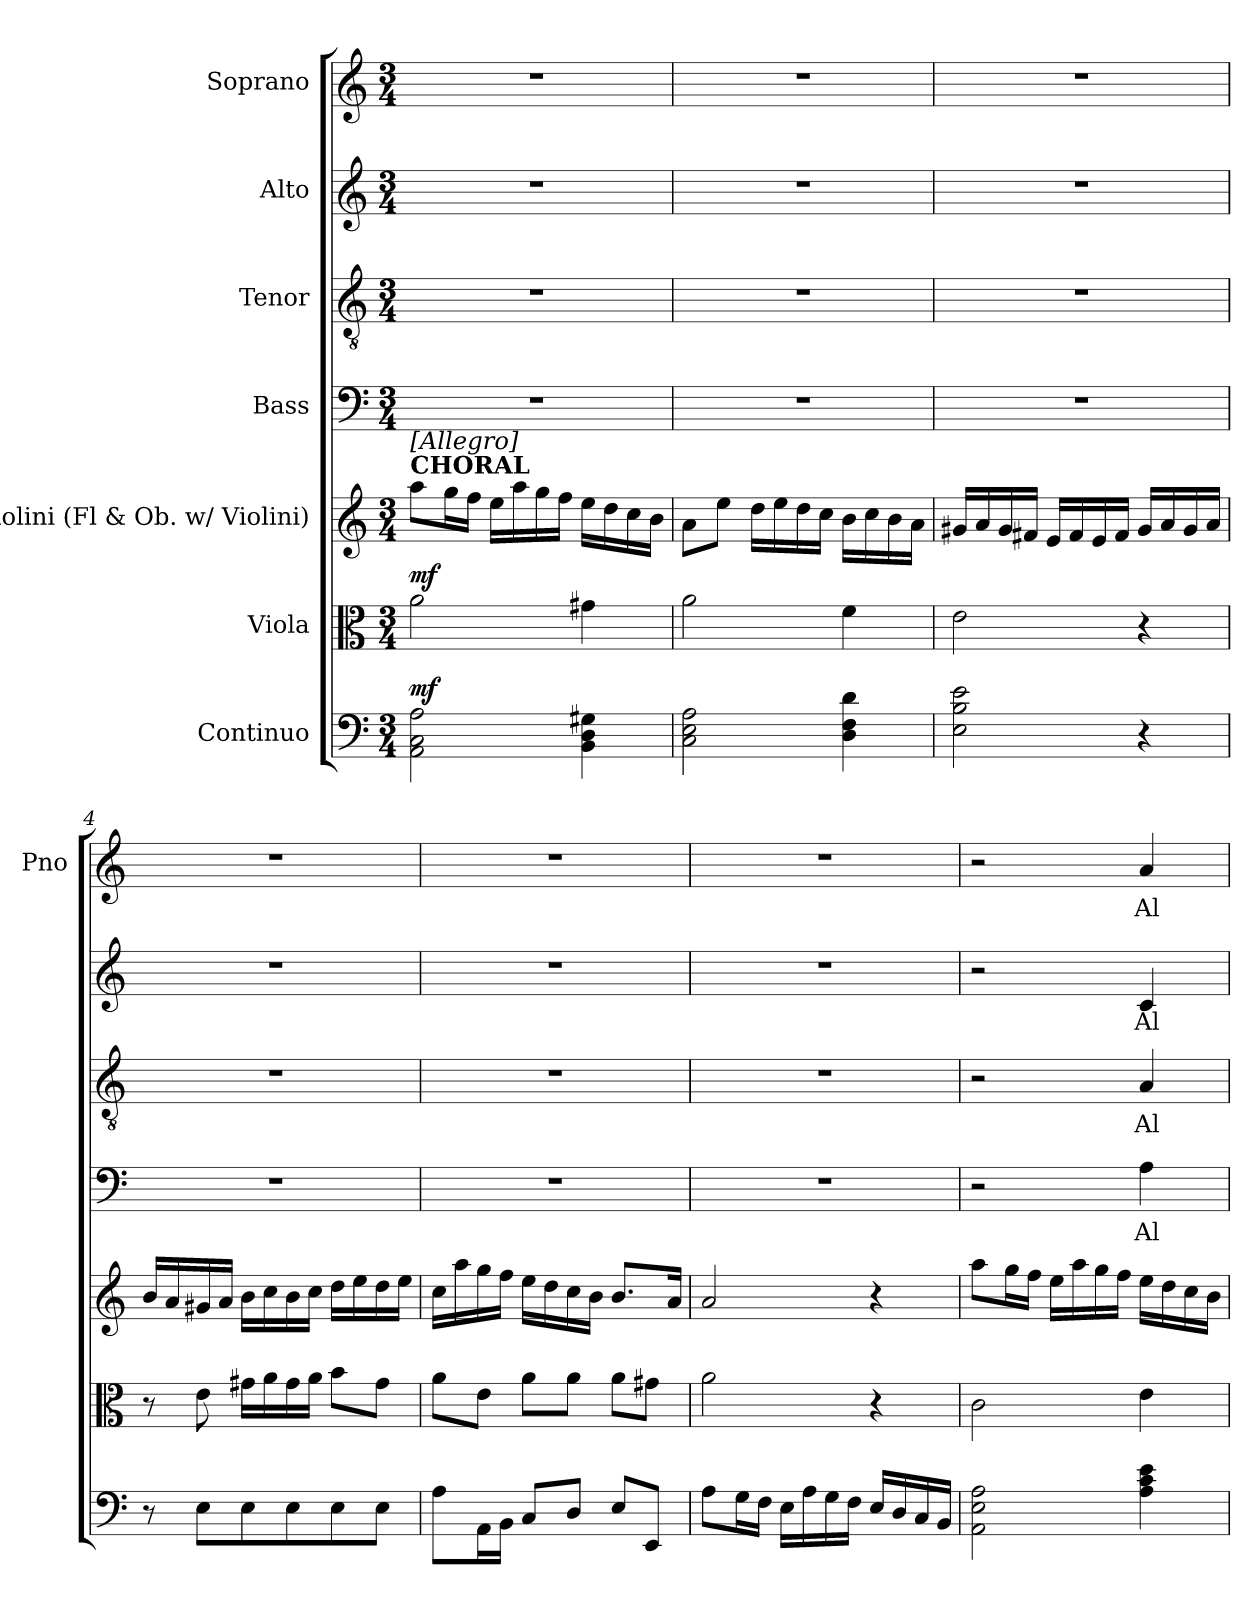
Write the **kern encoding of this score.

**kern	**dynam	**kern	**dynam	**kern	**kern	**text	**kern	**text	**kern	**text	**kern	**text
*part7	*part7	*part6	*part6	*part5	*part4	*part4	*part3	*part3	*part2	*part2	*part1	*part1
*staff7	*staff7	*staff6	*staff6	*staff5	*staff4	*staff4	*staff3	*staff3	*staff2	*staff2	*staff1	*staff1
*I"Continuo	*	*I"Viola	*	*I"Violini (Fl & Ob. w/ Violini)	*I"Bass	*	*I"Tenor	*	*I"Alto	*	*I"Soprano	*
*	*	*	*	*	*	*	*	*	*	*	*I'Pno	*
*clefF4	*	*clefC3	*	*clefG2	*clefF4	*	*clefGv2	*	*clefG2	*	*clefG2	*
*k[]	*	*k[]	*	*k[]	*k[]	*	*k[]	*	*k[]	*	*k[]	*
*a:	*	*a:	*	*a:	*a:	*	*a:	*	*a:	*	*a:	*
*M3/4	*	*M3/4	*	*M3/4	*M3/4	*	*M3/4	*	*M3/4	*	*M3/4	*
=1	=1	=1	=1	=1	=1	=1	=1	=1	=1	=1	=1	=1
!	!	!	!	!	!	!	!	!	!	!	!LO:TX:a:B:t=CHORAL	!
!	!	!	!	!LO:TX:a:B:t=CHORAL	!	!	!	!	!	!	!	!
!	!	!	!	!LO:TX:a:t=[Allegro]	!	!	!	!	!	!	!	!
!	!LO:DY:a	!	!LO:DY:a	!	!	!	!	!	!	!	!	!
*	*	*	*	*	*	*	*	*	*	*	*^	*
2AA\ 2C\ 2A\	mf	2a\	mf	8aa\L	2.r	.	2.r	.	2.r	.	2.r	4ryy	.
.	.	.	.	16gg\L	.	.	.	.	.	.	.	.	.
.	.	.	.	16ff\JJ	.	.	.	.	.	.	.	.	.
*	*	*	*	*	*	*	*	*	*	*	*MM108	*	*
.	.	.	.	16ee\LL	.	.	.	.	.	.	.	2ryy	.
.	.	.	.	16aa\	.	.	.	.	.	.	.	.	.
.	.	.	.	16gg\	.	.	.	.	.	.	.	.	.
.	.	.	.	16ff\JJ	.	.	.	.	.	.	.	.	.
4BB\ 4D\ 4G#X\	.	4g#X\	.	16ee\LL	.	.	.	.	.	.	.	.	.
.	.	.	.	16dd\	.	.	.	.	.	.	.	.	.
.	.	.	.	16cc\	.	.	.	.	.	.	.	.	.
.	.	.	.	16b\JJ	.	.	.	.	.	.	.	.	.
*	*	*	*	*	*	*	*	*	*	*	*v	*v	*
=2	=2	=2	=2	=2	=2	=2	=2	=2	=2	=2	=2	=2
2C\ 2E\ 2A\	.	2a\	.	8a\L	2.r	.	2.r	.	2.r	.	2.r	.
.	.	.	.	8ee\J	.	.	.	.	.	.	.	.
.	.	.	.	16dd\LL	.	.	.	.	.	.	.	.
.	.	.	.	16ee\	.	.	.	.	.	.	.	.
.	.	.	.	16dd\	.	.	.	.	.	.	.	.
.	.	.	.	16cc\JJ	.	.	.	.	.	.	.	.
4D\ 4F\ 4d\	.	4f\	.	16b\LL	.	.	.	.	.	.	.	.
.	.	.	.	16cc\	.	.	.	.	.	.	.	.
.	.	.	.	16b\	.	.	.	.	.	.	.	.
.	.	.	.	16a\JJ	.	.	.	.	.	.	.	.
=3	=3	=3	=3	=3	=3	=3	=3	=3	=3	=3	=3	=3
2E\ 2B\ 2e\	.	2e\	.	16g#X/LL	2.r	.	2.r	.	2.r	.	2.r	.
.	.	.	.	16a/	.	.	.	.	.	.	.	.
.	.	.	.	16g#/	.	.	.	.	.	.	.	.
.	.	.	.	16f#X/JJ	.	.	.	.	.	.	.	.
.	.	.	.	16e/LL	.	.	.	.	.	.	.	.
.	.	.	.	16f#/	.	.	.	.	.	.	.	.
.	.	.	.	16e/	.	.	.	.	.	.	.	.
.	.	.	.	16f#/JJ	.	.	.	.	.	.	.	.
4r	.	4r	.	16g#/LL	.	.	.	.	.	.	.	.
.	.	.	.	16a/	.	.	.	.	.	.	.	.
.	.	.	.	16g#/	.	.	.	.	.	.	.	.
.	.	.	.	16a/JJ	.	.	.	.	.	.	.	.
=4	=4	=4	=4	=4	=4	=4	=4	=4	=4	=4	=4	=4
8r	.	8r	.	16b/LL	2.r	.	2.r	.	2.r	.	2.r	.
.	.	.	.	16a/	.	.	.	.	.	.	.	.
8E\L	.	8e\	.	16g#X/	.	.	.	.	.	.	.	.
.	.	.	.	16a/JJ	.	.	.	.	.	.	.	.
8E\	.	16g#X\LL	.	16b\LL	.	.	.	.	.	.	.	.
.	.	16a\	.	16cc\	.	.	.	.	.	.	.	.
8E\	.	16g#\	.	16b\	.	.	.	.	.	.	.	.
.	.	16a\JJ	.	16cc\JJ	.	.	.	.	.	.	.	.
8E\	.	8b\L	.	16dd\LL	.	.	.	.	.	.	.	.
.	.	.	.	16ee\	.	.	.	.	.	.	.	.
8E\J	.	8g#\J	.	16dd\	.	.	.	.	.	.	.	.
.	.	.	.	16ee\JJ	.	.	.	.	.	.	.	.
!!LO:LB:g=z
=5	=5	=5	=5	=5	=5	=5	=5	=5	=5	=5	=5	=5
8A\L	.	8a\L	.	16cc\LL	2.r	.	2.r	.	2.r	.	2.r	.
.	.	.	.	16aa\	.	.	.	.	.	.	.	.
16AA\L	.	8e\J	.	16gg\	.	.	.	.	.	.	.	.
16BB\JJ	.	.	.	16ff\JJ	.	.	.	.	.	.	.	.
8C/L	.	8a\L	.	16ee\LL	.	.	.	.	.	.	.	.
.	.	.	.	16dd\	.	.	.	.	.	.	.	.
8D/J	.	8a\J	.	16cc\	.	.	.	.	.	.	.	.
.	.	.	.	16b\JJ	.	.	.	.	.	.	.	.
8E/L	.	8a\L	.	8.b/L	.	.	.	.	.	.	.	.
8EE/J	.	8g#X\J	.	.	.	.	.	.	.	.	.	.
.	.	.	.	16a/Jk	.	.	.	.	.	.	.	.
=6	=6	=6	=6	=6	=6	=6	=6	=6	=6	=6	=6	=6
8A\L	.	2a\	.	2a/	2.r	.	2.r	.	2.r	.	2.r	.
16G\L	.	.	.	.	.	.	.	.	.	.	.	.
16F\JJ	.	.	.	.	.	.	.	.	.	.	.	.
16E\LL	.	.	.	.	.	.	.	.	.	.	.	.
16A\	.	.	.	.	.	.	.	.	.	.	.	.
16G\	.	.	.	.	.	.	.	.	.	.	.	.
16F\JJ	.	.	.	.	.	.	.	.	.	.	.	.
16E/LL	.	4r	.	4r	.	.	.	.	.	.	.	.
16D/	.	.	.	.	.	.	.	.	.	.	.	.
16C/	.	.	.	.	.	.	.	.	.	.	.	.
16BB/JJ	.	.	.	.	.	.	.	.	.	.	.	.
=7	=7	=7	=7	=7	=7	=7	=7	=7	=7	=7	=7	=7
2AA\ 2E\ 2A\	.	2c\	.	8aa\L	2r	.	2r	.	2r	.	2r	.
.	.	.	.	16gg\L	.	.	.	.	.	.	.	.
.	.	.	.	16ff\JJ	.	.	.	.	.	.	.	.
.	.	.	.	16ee\LL	.	.	.	.	.	.	.	.
.	.	.	.	16aa\	.	.	.	.	.	.	.	.
.	.	.	.	16gg\	.	.	.	.	.	.	.	.
.	.	.	.	16ff\JJ	.	.	.	.	.	.	.	.
4A\ 4c\ 4e\	.	4e\	.	16ee\LL	4A\	Al-	4A/	Al-	4c/	Al-	4a/	Al-
.	.	.	.	16dd\	.	.	.	.	.	.	.	.
.	.	.	.	16cc\	.	.	.	.	.	.	.	.
.	.	.	.	16b\JJ	.	.	.	.	.	.	.	.
=	=	=	=	=	=	=	=	=	=	=	=	=
*-	*-	*-	*-	*-	*-	*-	*-	*-	*-	*-	*-	*-
